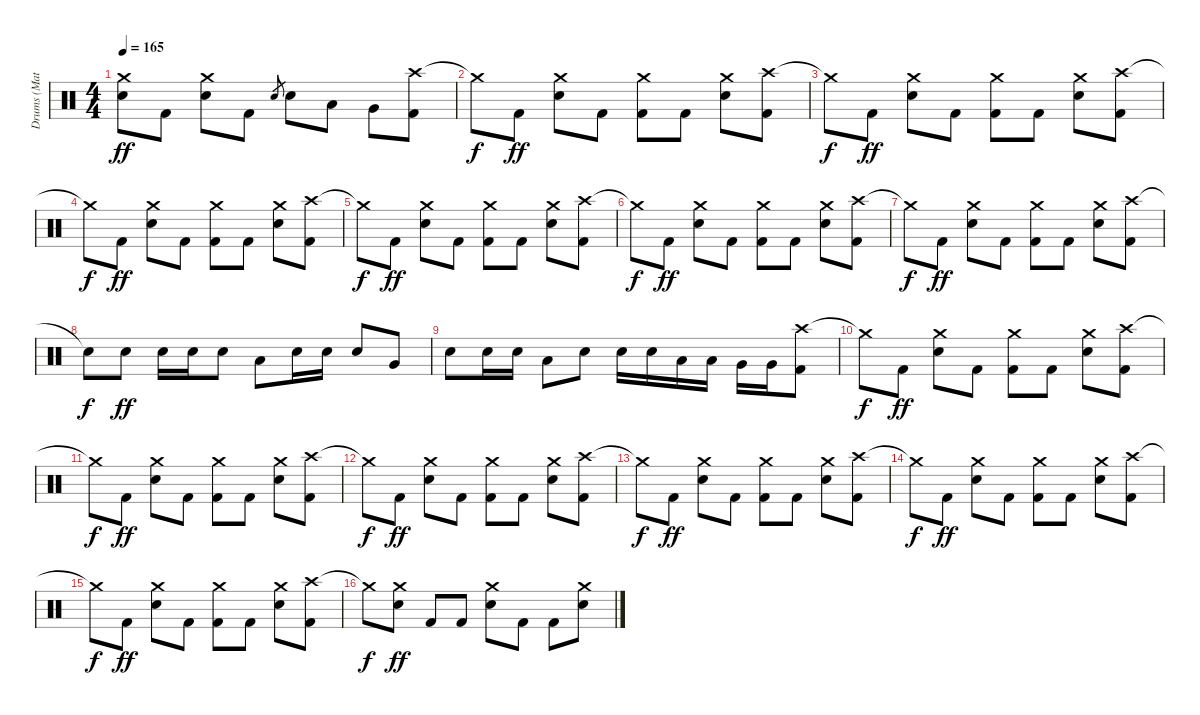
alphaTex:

\track ("Drums (Matt)" "Drums (Mat") {instrument percussion}
\staff {score}
\articulation defaults
\ts (4 4)
\tempo 165
\clef neutral
\ks c
("Crash medium (hit)" "Snare (hit) 2").8{dy ff} "Kick (hit) 2".8 ("Crash medium (hit)" "Snare (hit) 2").8 "Kick (hit) 2".8 "Snare (hit) 2".8{gr} "Snare (hit) 2".8 "Low Tom (hit)".8 "Very Low Tom (hit)".8 ("Crash high (hit)" "Kick (hit) 2").8 |
"Crash medium (hit)"{t}.8{dy f} "Kick (hit) 2".8{dy ff} ("Crash medium (hit)" "Snare (hit) 2").8 "Kick (hit) 2".8 ("Crash medium (hit)" "Kick (hit) 2").8 "Kick (hit) 2".8 ("Crash medium (hit)" "Snare (hit) 2").8 ("Crash high (hit)" "Kick (hit) 2").8 |
"Crash medium (hit)"{t}.8{dy f} "Kick (hit) 2".8{dy ff} ("Crash medium (hit)" "Snare (hit) 2").8 "Kick (hit) 2".8 ("Crash medium (hit)" "Kick (hit) 2").8 "Kick (hit) 2".8 ("Crash medium (hit)" "Snare (hit) 2").8 ("Crash high (hit)" "Kick (hit) 2").8 |
"Crash medium (hit)"{t}.8{dy f} "Kick (hit) 2".8{dy ff} ("Crash medium (hit)" "Snare (hit) 2").8 "Kick (hit) 2".8 ("Crash medium (hit)" "Kick (hit) 2").8 "Kick (hit) 2".8 ("Crash medium (hit)" "Snare (hit) 2").8 ("Crash high (hit)" "Kick (hit) 2").8 |
"Crash medium (hit)"{t}.8{dy f} "Kick (hit) 2".8{dy ff} ("Crash medium (hit)" "Snare (hit) 2").8 "Kick (hit) 2".8 ("Crash medium (hit)" "Kick (hit) 2").8 "Kick (hit) 2".8 ("Crash medium (hit)" "Snare (hit) 2").8 ("Crash high (hit)" "Kick (hit) 2").8 |
"Crash medium (hit)"{t}.8{dy f} "Kick (hit) 2".8{dy ff} ("Crash medium (hit)" "Snare (hit) 2").8 "Kick (hit) 2".8 ("Crash medium (hit)" "Kick (hit) 2").8 "Kick (hit) 2".8 ("Crash medium (hit)" "Snare (hit) 2").8 ("Crash high (hit)" "Kick (hit) 2").8 |
"Crash medium (hit)"{t}.8{dy f} "Kick (hit) 2".8{dy ff} ("Crash medium (hit)" "Snare (hit) 2").8 "Kick (hit) 2".8 ("Crash medium (hit)" "Kick (hit) 2").8 "Kick (hit) 2".8 ("Crash medium (hit)" "Snare (hit) 2").8 ("Crash high (hit)" "Kick (hit) 2").8 |
"Snare (hit)"{t}.8{dy f} "Snare (hit) 2".8{dy ff} "Snare (hit) 2".16 "Snare (hit) 2".16 "Snare (hit) 2".8 "Low Tom (hit)".8 "Snare (hit) 2".16 "Snare (hit) 2".16 "Snare (hit) 2".8 "Very Low Tom (hit)".8 |
"Snare (hit) 2".8 "Snare (hit) 2".16 "Snare (hit) 2".16 "Low Floor Tom (hit)".8 "Snare (hit) 2".8 "Snare (hit) 2".16 "Snare (hit) 2".16 "Low Tom (hit)".16 "Low Tom (hit)".16 "Very Low Tom (hit)".16 "Very Low Tom (hit)".16 ("Crash high (hit)" "Kick (hit) 2").8 |
"Crash medium (hit)"{t}.8{dy f} "Kick (hit) 2".8{dy ff} ("Crash medium (hit)" "Snare (hit) 2").8 "Kick (hit) 2".8 ("Crash medium (hit)" "Kick (hit) 2").8 "Kick (hit) 2".8 ("Crash medium (hit)" "Snare (hit) 2").8 ("Crash high (hit)" "Kick (hit) 2").8 |
"Crash medium (hit)"{t}.8{dy f} "Kick (hit) 2".8{dy ff} ("Crash medium (hit)" "Snare (hit) 2").8 "Kick (hit) 2".8 ("Crash medium (hit)" "Kick (hit) 2").8 "Kick (hit) 2".8 ("Crash medium (hit)" "Snare (hit) 2").8 ("Crash high (hit)" "Kick (hit) 2").8 |
"Crash medium (hit)"{t}.8{dy f} "Kick (hit) 2".8{dy ff} ("Crash medium (hit)" "Snare (hit) 2").8 "Kick (hit) 2".8 ("Crash medium (hit)" "Kick (hit) 2").8 "Kick (hit) 2".8 ("Crash medium (hit)" "Snare (hit) 2").8 ("Crash high (hit)" "Kick (hit) 2").8 |
"Crash medium (hit)"{t}.8{dy f} "Kick (hit) 2".8{dy ff} ("Crash medium (hit)" "Snare (hit) 2").8 "Kick (hit) 2".8 ("Crash medium (hit)" "Kick (hit) 2").8 "Kick (hit) 2".8 ("Crash medium (hit)" "Snare (hit) 2").8 ("Crash high (hit)" "Kick (hit) 2").8 |
"Crash medium (hit)"{t}.8{dy f} "Kick (hit) 2".8{dy ff} ("Crash medium (hit)" "Snare (hit) 2").8 "Kick (hit) 2".8 ("Crash medium (hit)" "Kick (hit) 2").8 "Kick (hit) 2".8 ("Crash medium (hit)" "Snare (hit) 2").8 ("Crash high (hit)" "Kick (hit) 2").8 |
"Crash medium (hit)"{t}.8{dy f} "Kick (hit) 2".8{dy ff} ("Crash medium (hit)" "Snare (hit) 2").8 "Kick (hit) 2".8 ("Crash medium (hit)" "Kick (hit) 2").8 "Kick (hit) 2".8 ("Crash medium (hit)" "Snare (hit) 2").8 ("Crash high (hit)" "Kick (hit) 2").8 |
"Crash medium (hit)"{t}.8{dy f} ("Crash medium (hit)" "Snare (hit) 2").8{dy ff} "Kick (hit) 2".8 "Kick (hit) 2".8 ("Crash medium (hit)" "Snare (hit) 2").8 "Kick (hit) 2".8 "Kick (hit) 2".8 ("Crash medium (hit)" "Snare (hit) 2").8
